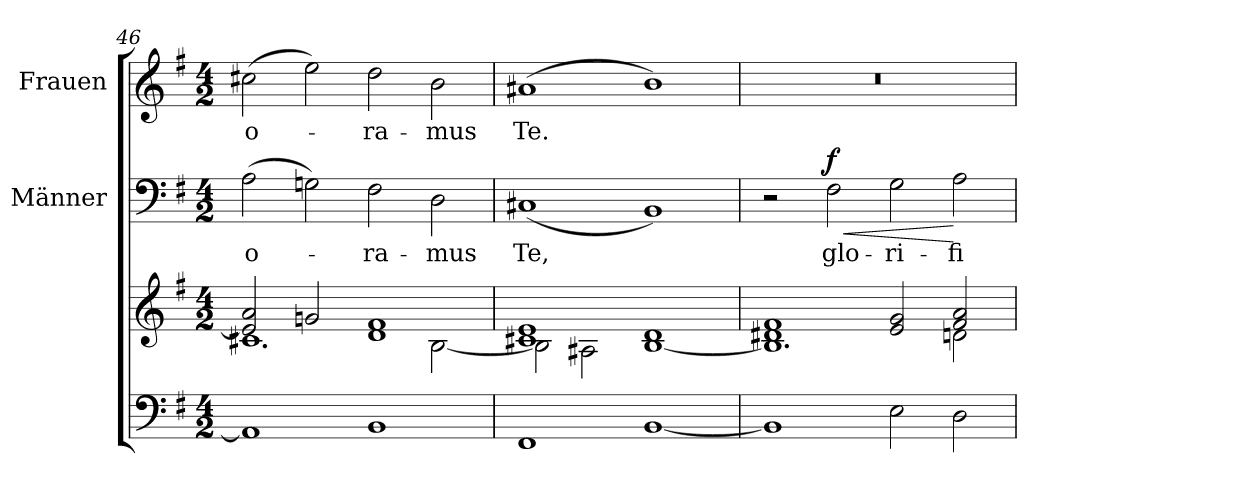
**kern	**kern	**kern	**text	**dynam	**kern	**text
*part3	*part3	*part2	*part2	*part2	*part1	*part1
*staff4	*staff3	*staff2	*staff2	*staff2	*staff1	*staff1
*	*	*I"Männer	*	*	*I"Frauen	*
*clefF4	*clefG2	*clefF4	*	*	*clefG2	*
*k[f#]	*k[f#]	*k[f#]	*	*	*k[f#]	*
*G:	*G:	*G:	*	*	*G:	*
*M4/2	*M4/2	*M4/2	*	*	*M4/2	*
=46	=46	=46	=46	=46	=46	=46
*	*^	*	*	*	*	*
!	!	!	!	!LO:LY:b	!	!	!LO:LY:b
1AA]	2e/] 2a/	1.c#	(>2A\	-o-	.	(>2cc#X\	-o-
.	2gn/	.	2Gn\)	.	.	2ee\)	.
!	!	!	!	!LO:LY:b	!	!	!LO:LY:b
1BB	1d 1f#	.	2F#\	-ra-	.	2dd\	-ra-
!	!	!	!	!LO:LY:b	!	!	!LO:LY:b
.	.	[<2B\	2D\	-mus	.	2b\	-mus
=47	=47	=47	=47	=47	=47	=47	=47
!	!	!	!	!LO:LY:b	!	!	!LO:LY:b
1FF#	1c#X 1e	2B\]	(<1C#X	Te,	.	(>1a#X	Te.
.	.	2A#X\	.	.	.	.	.
[1BB	1d	[<1B	1BB)	.	.	1b)	.
!!LO:PB:g=z
=48	=48	=48	=48	=48	=48	=48	=48
1BB]	1d#X 1f#	1.B]	2r	.	.	0r	.
!	!	!	!	!LO:LY:b	!LO:HP:b	!	!
!	!	!	!	!	!LO:DY:n=1:a	!	!
.	.	.	2F#\	glo-	< f	.	.
!	!	!	!	!LO:LY:b	!	!	!
2E\	2e/ 2g/	.	2G\	-ri-	.	.	.
!	!	!	!	!LO:LY:b	!	!	!
2D\	2f#/ 2a/	2dn\	2A\	-fi-	[	.	.
*	*v	*v	*	*	*	*	*
=	=	=	=	=	=	=
*-	*-	*-	*-	*-	*-	*-
